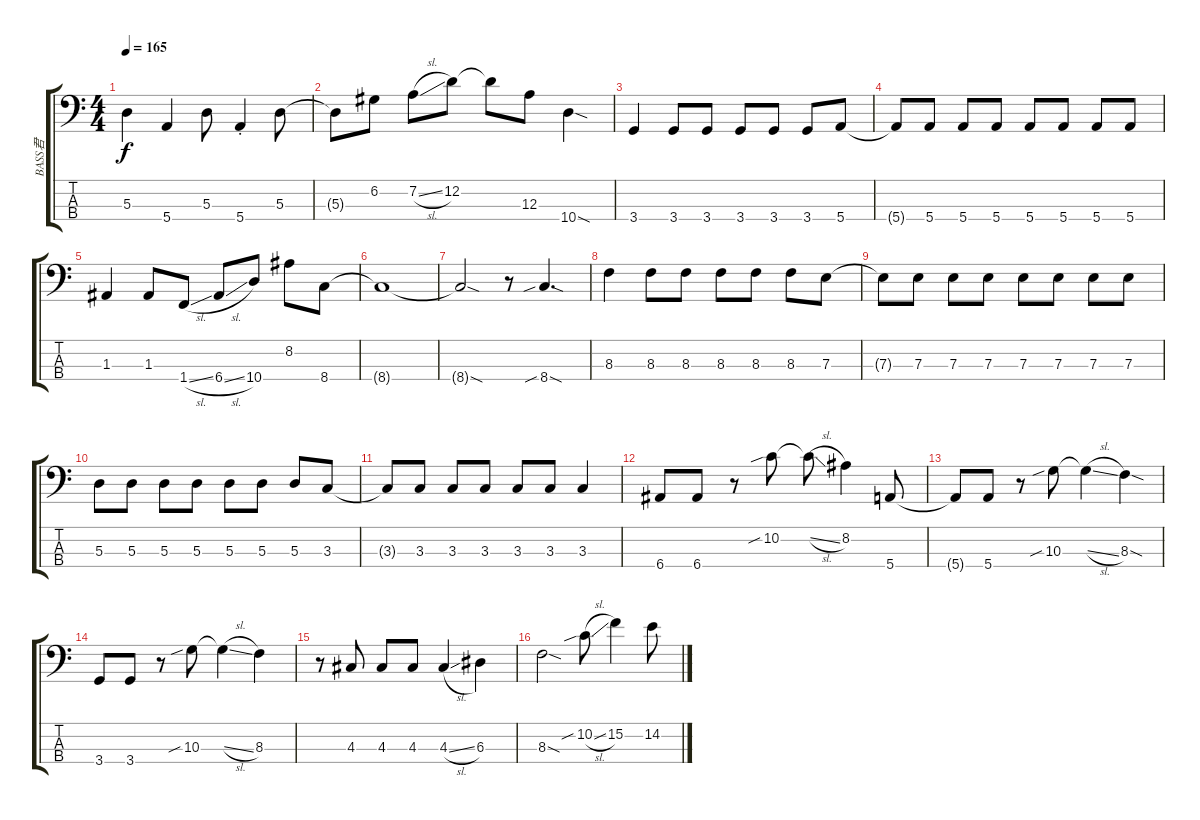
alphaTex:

\track ("BASS君" "BASS君") {instrument electricbassfinger}
\staff {score tabs}
\tuning (G2 D2 A1 E1) {hide}
\ts (4 4)
\tempo 165
\clef f4
\ks c
5.3.4{dy f} 5.4.4 5.3.8 5.4{st}.4 5.3.8 |
5.3{t}.8 6.2.8 7.2{sl}.8 12.2.8 12.2{t}.8 12.3.8 10.4{sod}.4 |
3.4.4 3.4.8 3.4.8 3.4.8 3.4.8 3.4.8 5.4.8 |
5.4{t}.8 5.4.8 5.4.8 5.4.8 5.4.8 5.4.8 5.4.8 5.4.8 |
1.3.4 1.3.8 1.4{sl}.8 6.4{sl}.8 10.4.8 8.2.8 8.4.8 |
8.4{t}.1 |
8.4{sod t}.2 r.8 8.4{sib sod}.4{d} |
8.3.4 8.3.8 8.3.8 8.3.8 8.3.8 8.3.8 7.3.8 |
7.3{t}.8 7.3.8 7.3.8 7.3.8 7.3.8 7.3.8 7.3.8 7.3.8 |
5.3.8 5.3.8 5.3.8 5.3.8 5.3.8 5.3.8 5.3.8 3.3.8 |
3.3{t}.8 3.3.8 3.3.8 3.3.8 3.3.8 3.3.8 3.3.4 |
6.4.8 6.4.8 r.8 10.2{sib}.8 10.2{sl t}.8 8.2.4 5.4.8 |
5.4{t}.8 5.4.8 r.8 10.3{sib}.8 10.3{sl t}.4 8.3{sod}.4 |
3.4.8 3.4.8 r.8 10.3{sib}.8 10.3{sl t}.4 8.3.4 |
r.8 4.3.8 4.3.8 4.3.8 4.3{sl}.4 6.3.4 |
8.3{sod}.2 10.2{sib sl}.8 15.2.4 14.2.8
